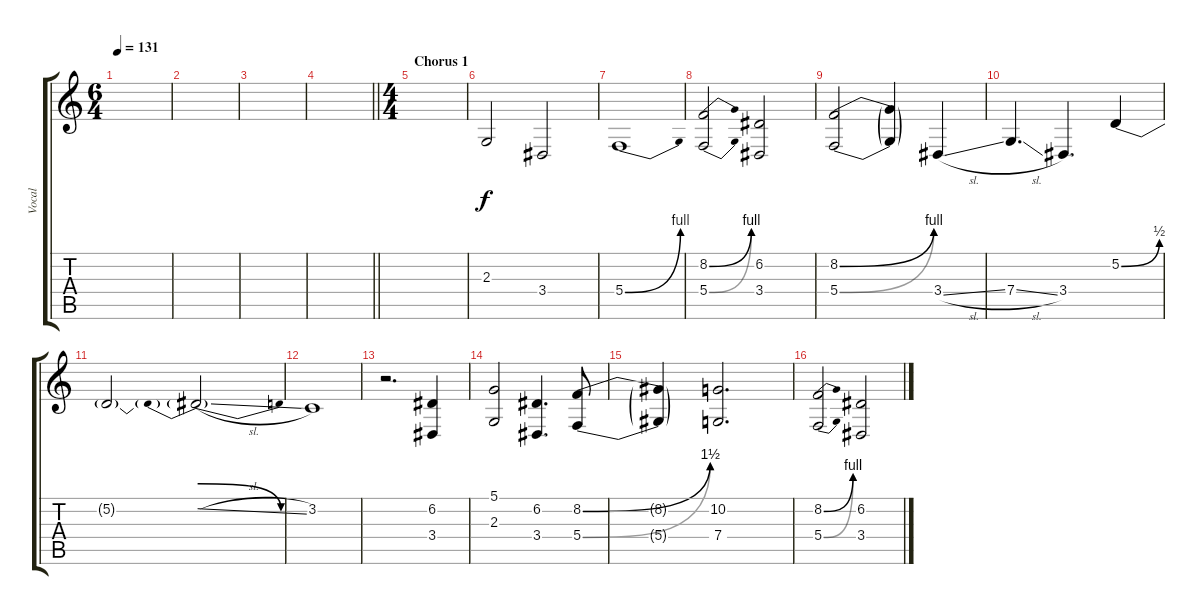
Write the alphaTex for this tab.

\track ("Vocal" "Vocal") {instrument lead2sawtooth}
\staff {score tabs}
\tuning (D4 A3 F3 C3 G2 C2) {hide}
\ts (6 4)
\tempo 131
\clef g2
\ks c
|
|
|
\barLineRight lightlight
|
\ts (4 4)
\section ("" "Chorus 1")
|
2.3.2 3.4.2 |
5.4{be (bend 0 0 60 4)}.1 |
(8.2{be (bend 0 0 60 4)} 5.4{be (bend 0 0 60 4)}).2 (6.2 3.4).2 |
(8.2{be (bend 0 0 60 4)} 5.4{be (bend 0 0 60 4)}).2 (8.2{t} 5.4{t}).4 3.4{sl}.4 |
7.4{sl}.4{d} 3.4.4{d} 5.2{be (bend 0 0 60 2)}.4 |
5.2{t}.2 5.2{be (prebendrelease 0 2 60 0) sl t}.2 |
3.2.1 |
r.2{d} (6.2 3.4).4 |
(5.1 2.3).2 (6.2 3.4).4{d} (8.2{be (bend 0 0 60 6)} 5.4{be (bend 0 0 60 6)}).8 |
(8.2{t} 5.4{t}).4 (10.2 7.4).2{d} |
(8.2{be (bend 0 0 60 4)} 5.4{be (bend 0 0 60 4)}).2 (6.2 3.4).2
